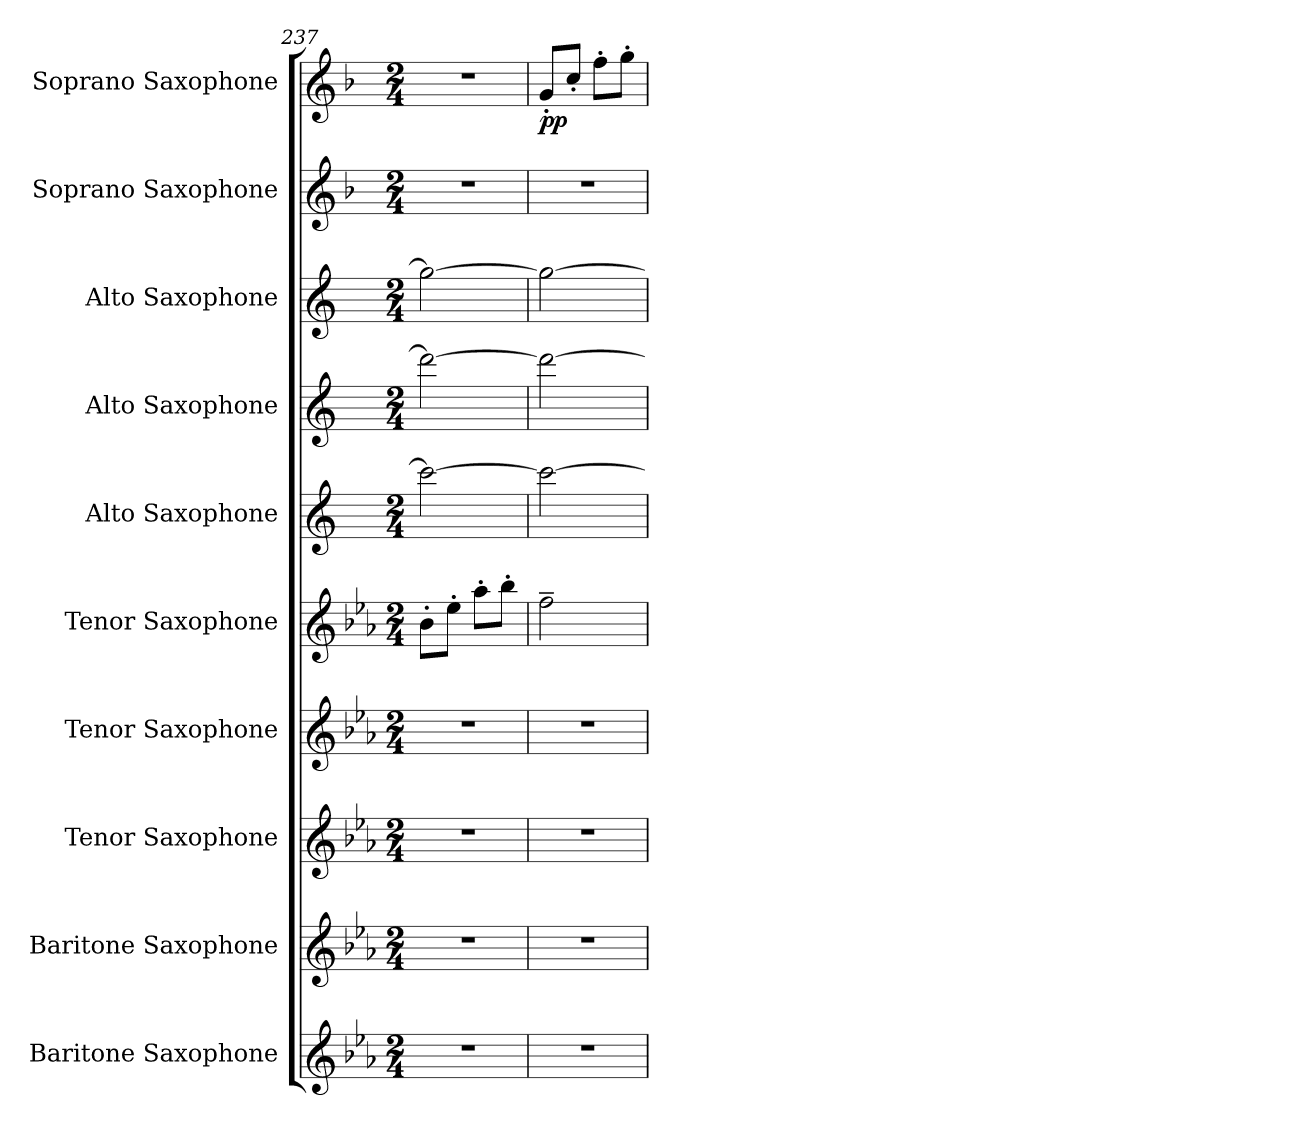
**kern	**kern	**kern	**kern	**kern	**kern	**kern	**kern	**kern	**kern	**dynam
*part10	*part9	*part8	*part7	*part6	*part5	*part4	*part3	*part2	*part1	*part1
*staff10	*staff9	*staff8	*staff7	*staff6	*staff5	*staff4	*staff3	*staff2	*staff1	*staff1
*I"Baritone Saxophone	*I"Baritone Saxophone	*I"Tenor Saxophone	*I"Tenor Saxophone	*I"Tenor Saxophone	*I"Alto Saxophone	*I"Alto Saxophone	*I"Alto Saxophone	*I"Soprano Saxophone	*I"Soprano Saxophone	*
*I'Bar. Sax.	*I'Bar. Sax.	*I'T. Sax.	*I'T. Sax.	*I'T. Sax.	*I'A. Sax.	*I'A. Sax.	*I'A. Sax.	*I'S. Sax.	*I'S. Sax.	*
*clefG2	*clefG2	*clefG2	*clefG2	*clefG2	*clefG2	*clefG2	*clefG2	*clefG2	*clefG2	*
*ITrd12c21	*ITrd12c21	*ITrd8c14	*ITrd8c14	*ITrd8c14	*ITrd5c9	*ITrd5c9	*ITrd5c9	*ITrd1c2	*ITrd1c2	*
*k[b-e-a-]	*k[b-e-a-]	*k[b-e-a-]	*k[b-e-a-]	*k[b-e-a-]	*k[b-e-a-]	*k[b-e-a-]	*k[b-e-a-]	*k[b-e-a-]	*k[b-e-a-]	*
*M2/4	*M2/4	*M2/4	*M2/4	*M2/4	*M2/4	*M2/4	*M2/4	*M2/4	*M2/4	*
=237	=237	=237	=237	=237	=237	=237	=237	=237	=237	=237
2r	2r	2r	2r	8B-'\L	2ee-\_	2ff\_	2b-\_	2r	2r	.
.	.	.	.	8e-'\J	.	.	.	.	.	.
.	.	.	.	8a-'\L	.	.	.	.	.	.
.	.	.	.	8b-'\J	.	.	.	.	.	.
=238	=238	=238	=238	=238	=238	=238	=238	=238	=238	=238
!	!	!	!	!	!	!	!	!	!	!LO:DY:b
2r	2r	2r	2r	2f~\	2ee-\_	2ff\_	2b-\_	2r	8f'/L	pp
.	.	.	.	.	.	.	.	.	8b-'/J	.
.	.	.	.	.	.	.	.	.	8ee-'\L	.
.	.	.	.	.	.	.	.	.	8ff'\J	.
=	=	=	=	=	=	=	=	=	=	=
*-	*-	*-	*-	*-	*-	*-	*-	*-	*-	*-
